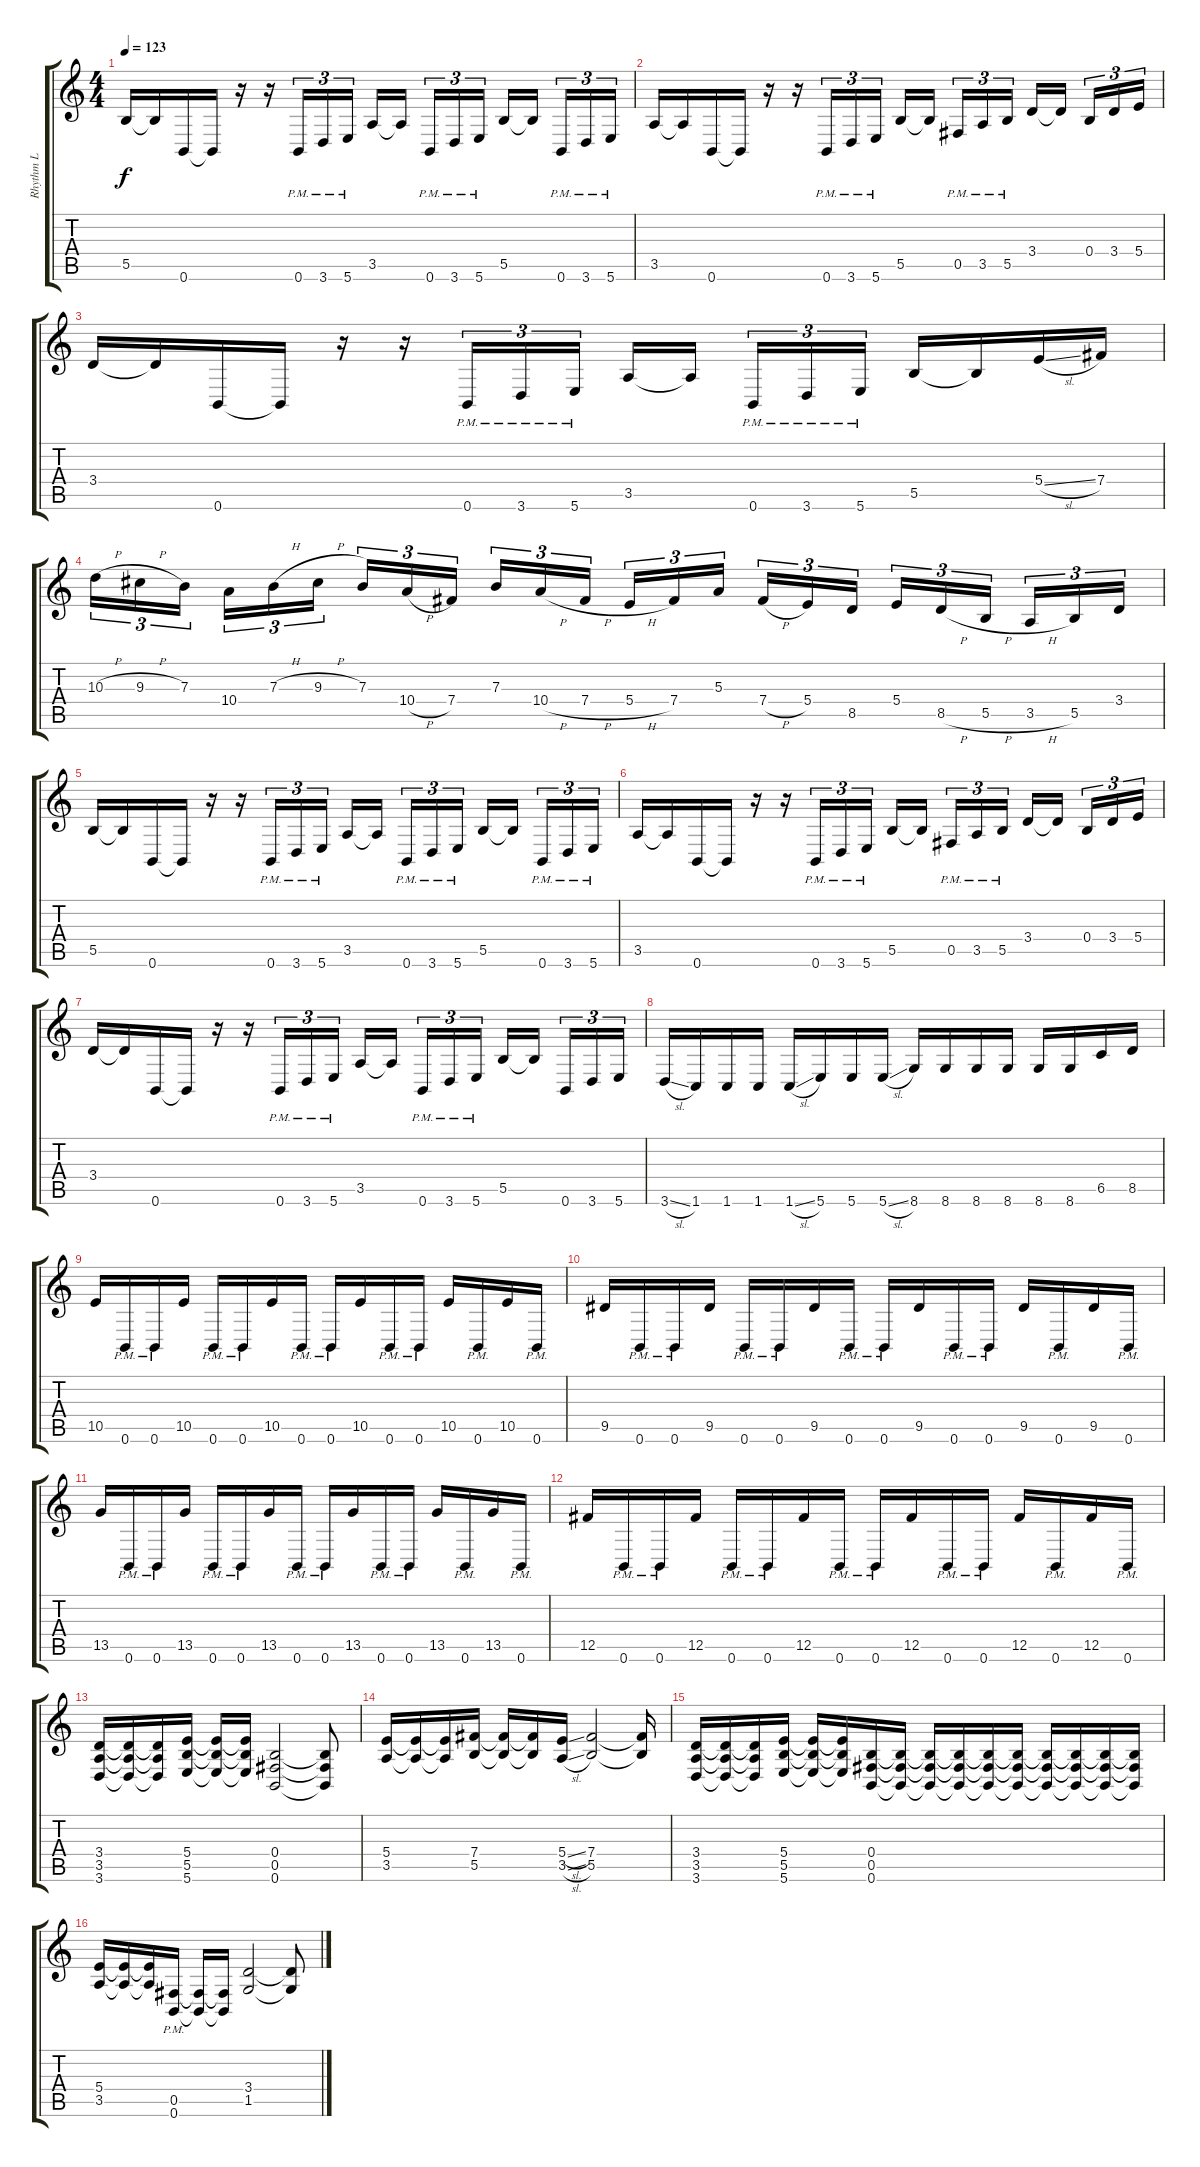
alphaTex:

\track ("Rhythm L" "Rhythm L") {instrument distortionguitar}
\staff {score tabs}
\tuning (Db4 Ab3 E3 B2 Gb2 B1) {hide}
\ts (4 4)
\tempo 123
\clef g2
\ks c
5.5.16{dy f} 5.5{t}.16 0.6.16 0.6{t}.16 r.16 r.16 0.6{pm}.16{tu (3 2)} 3.6{pm}.16{tu (3 2)} 5.6{pm}.16{tu (3 2)} 3.5.16 3.5{t}.16{beam splitsecondary} 0.6{pm}.16{tu (3 2)} 3.6{pm}.16{tu (3 2)} 5.6{pm}.16{tu (3 2)} 5.5.16 5.5{t}.16{beam splitsecondary} 0.6{pm}.16{tu (3 2)} 3.6{pm}.16{tu (3 2)} 5.6{pm}.16{tu (3 2)} |
3.5.16 3.5{t}.16 0.6.16 0.6{t}.16 r.16 r.16 0.6{pm}.16{tu (3 2)} 3.6{pm}.16{tu (3 2)} 5.6{pm}.16{tu (3 2)} 5.5.16 5.5{t}.16{beam splitsecondary} 0.5{pm}.16{tu (3 2)} 3.5{pm}.16{tu (3 2)} 5.5{pm}.16{tu (3 2)} 3.4.16 3.4{t}.16{beam splitsecondary} 0.4.16{tu (3 2)} 3.4.16{tu (3 2)} 5.4.16{tu (3 2)} |
3.4.16 3.4{t}.16 0.6.16 0.6{t}.16 r.16 r.16 0.6{pm}.16{tu (3 2)} 3.6{pm}.16{tu (3 2)} 5.6{pm}.16{tu (3 2)} 3.5.16 3.5{t}.16{beam splitsecondary} 0.6{pm}.16{tu (3 2)} 3.6{pm}.16{tu (3 2)} 5.6{pm}.16{tu (3 2)} 5.5.16 5.5{t}.16 5.4{sl}.16 7.4.16 |
10.3{h}.16{tu (3 2)} 9.3{h}.16{tu (3 2)} 7.3.16{tu (3 2) beam splitsecondary} 10.4.16{tu (3 2)} 7.3{h}.16{tu (3 2)} 9.3{h}.16{tu (3 2)} 7.3.16{tu (3 2)} 10.4{h}.16{tu (3 2)} 7.4.16{tu (3 2) beam splitsecondary} 7.3.16{tu (3 2)} 10.4{h}.16{tu (3 2)} 7.4{h}.16{tu (3 2)} 5.4{h}.16{tu (3 2)} 7.4.16{tu (3 2)} 5.3.16{tu (3 2) beam splitsecondary} 7.4{h}.16{tu (3 2)} 5.4.16{tu (3 2)} 8.5.16{tu (3 2)} 5.4.16{tu (3 2)} 8.5{h}.16{tu (3 2)} 5.5{h}.16{tu (3 2) beam splitsecondary} 3.5{h}.16{tu (3 2)} 5.5.16{tu (3 2)} 3.4.16{tu (3 2)} |
5.5.16 5.5{t}.16 0.6.16 0.6{t}.16 r.16 r.16 0.6{pm}.16{tu (3 2)} 3.6{pm}.16{tu (3 2)} 5.6{pm}.16{tu (3 2)} 3.5.16 3.5{t}.16{beam splitsecondary} 0.6{pm}.16{tu (3 2)} 3.6{pm}.16{tu (3 2)} 5.6{pm}.16{tu (3 2)} 5.5.16 5.5{t}.16{beam splitsecondary} 0.6{pm}.16{tu (3 2)} 3.6{pm}.16{tu (3 2)} 5.6{pm}.16{tu (3 2)} |
3.5.16 3.5{t}.16 0.6.16 0.6{t}.16 r.16 r.16 0.6{pm}.16{tu (3 2)} 3.6{pm}.16{tu (3 2)} 5.6{pm}.16{tu (3 2)} 5.5.16 5.5{t}.16{beam splitsecondary} 0.5{pm}.16{tu (3 2)} 3.5{pm}.16{tu (3 2)} 5.5{pm}.16{tu (3 2)} 3.4.16 3.4{t}.16{beam splitsecondary} 0.4.16{tu (3 2)} 3.4.16{tu (3 2)} 5.4.16{tu (3 2)} |
3.4.16 3.4{t}.16 0.6.16 0.6{t}.16 r.16 r.16 0.6{pm}.16{tu (3 2)} 3.6{pm}.16{tu (3 2)} 5.6{pm}.16{tu (3 2)} 3.5.16 3.5{t}.16{beam splitsecondary} 0.6{pm}.16{tu (3 2)} 3.6{pm}.16{tu (3 2)} 5.6{pm}.16{tu (3 2)} 5.5.16 5.5{t}.16{beam splitsecondary} 0.6.16{tu (3 2)} 3.6.16{tu (3 2)} 5.6.16{tu (3 2)} |
3.6{sl}.16 1.6.16 1.6.16 1.6.16 1.6{sl}.16 5.6.16 5.6.16 5.6{sl}.16 8.6.16 8.6.16 8.6.16 8.6.16 8.6.16 8.6.16 6.5.16 8.5.16 |
10.5.16 0.6{pm}.16 0.6{pm}.16 10.5.16 0.6{pm}.16 0.6{pm}.16 10.5.16 0.6{pm}.16 0.6{pm}.16 10.5.16 0.6{pm}.16 0.6{pm}.16 10.5.16 0.6{pm}.16 10.5.16 0.6{pm}.16 |
9.5.16 0.6{pm}.16 0.6{pm}.16 9.5.16 0.6{pm}.16 0.6{pm}.16 9.5.16 0.6{pm}.16 0.6{pm}.16 9.5.16 0.6{pm}.16 0.6{pm}.16 9.5.16 0.6{pm}.16 9.5.16 0.6{pm}.16 |
13.5.16 0.6{pm}.16 0.6{pm}.16 13.5.16 0.6{pm}.16 0.6{pm}.16 13.5.16 0.6{pm}.16 0.6{pm}.16 13.5.16 0.6{pm}.16 0.6{pm}.16 13.5.16 0.6{pm}.16 13.5.16 0.6{pm}.16 |
12.5.16 0.6{pm}.16 0.6{pm}.16 12.5.16 0.6{pm}.16 0.6{pm}.16 12.5.16 0.6{pm}.16 0.6{pm}.16 12.5.16 0.6{pm}.16 0.6{pm}.16 12.5.16 0.6{pm}.16 12.5.16 0.6{pm}.16 |
(3.4 3.5 3.6).16 (3.4{t} 3.5{t} 3.6{t}).16 (3.4{t} 3.5{t} 3.6{t}).16 (5.4 5.5 5.6).16 (5.4{t} 5.5{t} 5.6{t}).16 (5.4{t} 5.5{t} 5.6{t}).16 (0.4 0.5 0.6).2 (0.4{t} 0.5{t} 0.6{t}).8 |
(5.4 3.5).16 (5.4{t} 3.5{t}).16 (5.4{t} 3.5{t}).16 (7.4 5.5).16 (7.4{t} 5.5{t}).16 (7.4{t} 5.5{t}).16 (5.4{sl} 3.5{sl}).16 (7.4 5.5).2 (7.4{t} 5.5{t}).16 |
(3.4 3.5 3.6).16 (3.4{t} 3.5{t} 3.6{t}).16 (3.4{t} 3.5{t} 3.6{t}).16 (5.4 5.5 5.6).16 (5.4{t} 5.5{t} 5.6{t}).16 (5.4{t} 5.5{t} 5.6{t}).16 (0.4 0.5 0.6).16 (0.4{t} 0.5{t} 0.6{t}).16 (0.4{t} 0.5{t} 0.6{t}).16 (0.4{t} 0.5{t} 0.6{t}).16 (0.4{t} 0.5{t} 0.6{t}).16 (0.4{t} 0.5{t} 0.6{t}).16 (0.4{t} 0.5{t} 0.6{t}).16 (0.4{t} 0.5{t} 0.6{t}).16 (0.4{t} 0.5{t} 0.6{t}).16 (0.4{t} 0.5{t} 0.6{t}).16 |
(5.4 3.5).16 (5.4{t} 3.5{t}).16 (5.4{t} 3.5{t}).16 (0.5{pm} 0.6{pm}).16 (0.5{t} 0.6{t}).16 (0.5{t} 0.6{t}).16 (3.4 1.5).2 (3.4{t} 1.5{t}).8
